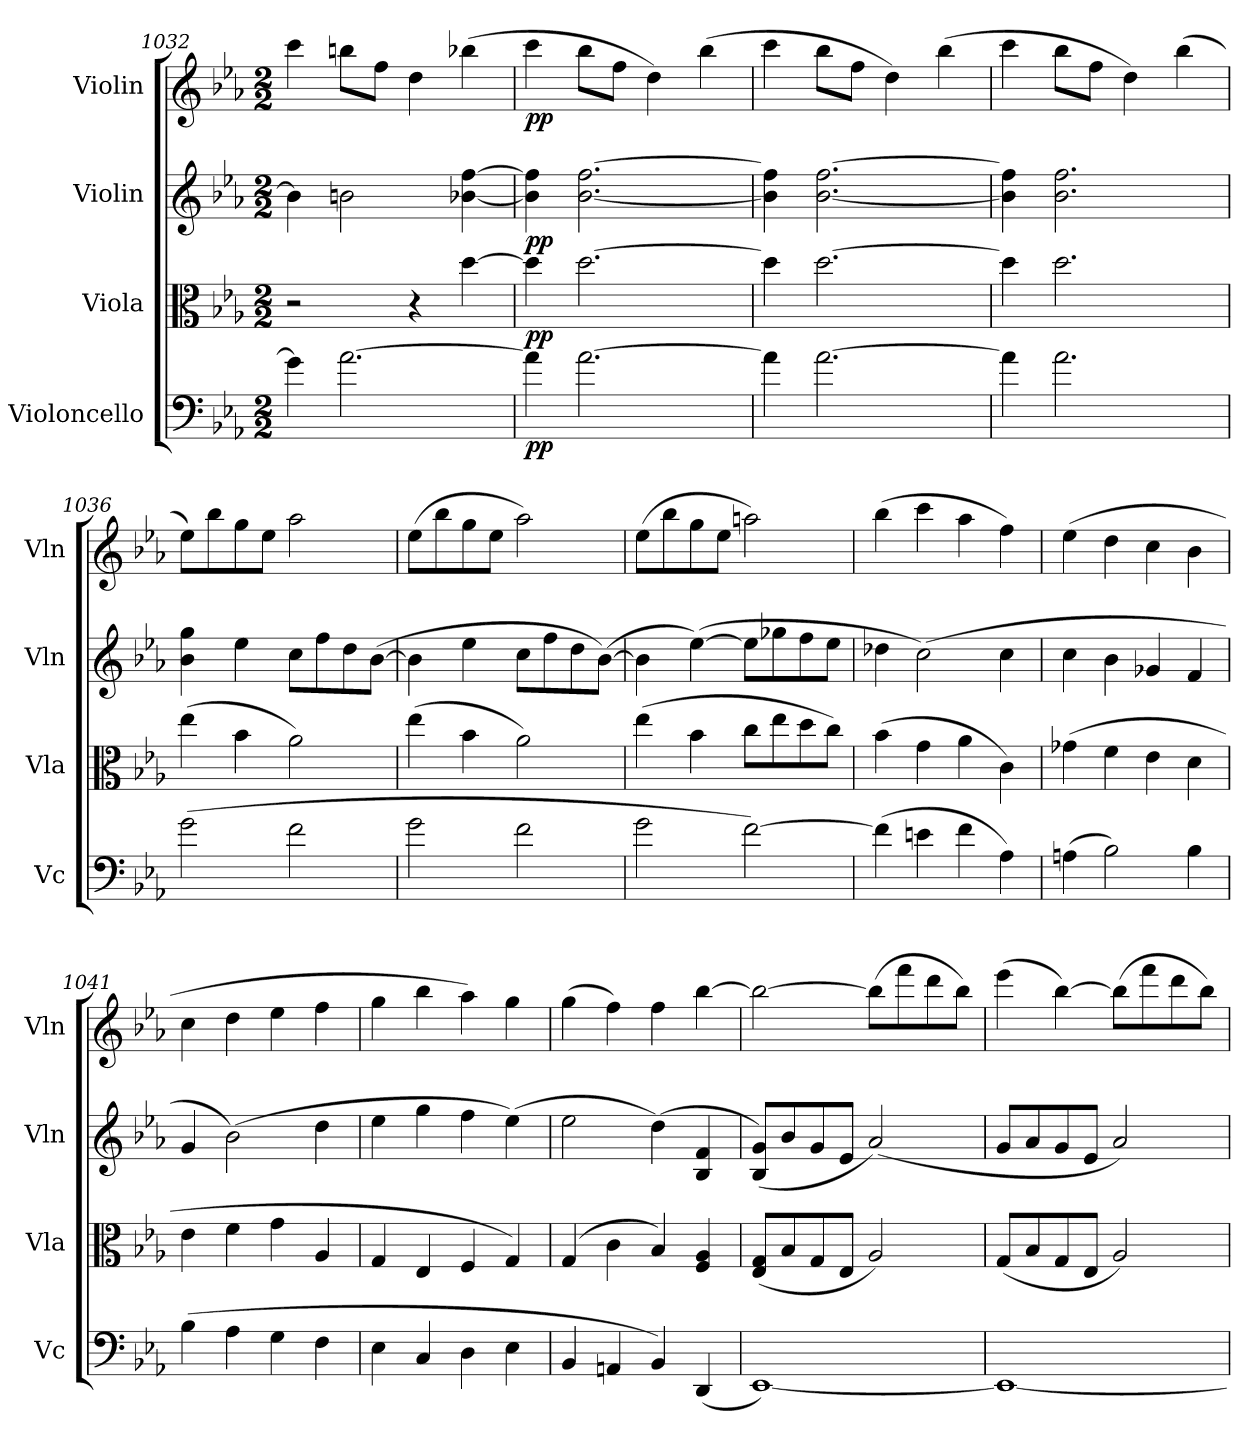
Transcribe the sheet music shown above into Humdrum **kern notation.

**kern	**dynam	**kern	**dynam	**kern	**dynam	**kern	**dynam
*part4	*part4	*part3	*part3	*part2	*part2	*part1	*part1
*staff4	*staff4	*staff3	*staff3	*staff2	*staff2	*staff1	*staff1
*I"Violoncello	*	*I"Viola	*	*I"Violin	*	*I"Violin	*
*I'Vc	*	*I'Vla	*	*I'Vln	*	*I'Vln	*
*clefF4	*	*clefC3	*	*clefG2	*	*clefG2	*
*k[b-e-a-]	*	*k[b-e-a-]	*	*k[b-e-a-]	*	*k[b-e-a-]	*
*E-:	*	*E-:	*	*E-:	*	*E-:	*
*M2/2	*	*M2/2	*	*M2/2	*	*M2/2	*
=1032	=1032	=1032	=1032	=1032	=1032	=1032	=1032
4g]	.	2r	.	4b]	.	4ccc	.
[2.a-	.	.	.	2bn	.	8bbn\L	.
.	.	.	.	.	.	8ff\J	.
.	.	4r	.	.	.	4dd	.
.	.	[4dd	.	[4b-X [4ff	.	(4bb-X	.
=1033	=1033	=1033	=1033	=1033	=1033	=1033	=1033
4a-]	pp	4dd]	pp	4b-] 4ff]	pp	4ccc	pp
[2.a-	.	[2.dd	.	[2.b- [2.ff	.	8bb-\L	.
.	.	.	.	.	.	8ff\J	.
.	.	.	.	.	.	4dd)	.
.	.	.	.	.	.	(4bb-	.
=1034	=1034	=1034	=1034	=1034	=1034	=1034	=1034
4a-]	.	4dd]	.	4b-] 4ff]	.	4ccc	.
[2.a-	.	[2.dd	.	[2.b- [2.ff	.	8bb-\L	.
.	.	.	.	.	.	8ff\J	.
.	.	.	.	.	.	4dd)	.
.	.	.	.	.	.	(4bb-	.
=1035	=1035	=1035	=1035	=1035	=1035	=1035	=1035
4a-]	.	4dd]	.	4b-] 4ff]	.	4ccc	.
2.a-	.	2.dd	.	2.b- 2.ff	.	8bb-\L	.
.	.	.	.	.	.	8ff\J	.
.	.	.	.	.	.	4dd)	.
.	.	.	.	.	.	(4bb-	.
=1036	=1036	=1036	=1036	=1036	=1036	=1036	=1036
(2g	.	(4ee-	.	4b- 4gg	.	8ee-\L)	.
.	.	.	.	.	.	8bb-\	.
.	.	4b-	.	4ee-	.	8gg\	.
.	.	.	.	.	.	8ee-\J	.
2f	.	2a-)	.	8cc\L	.	2aa-	.
.	.	.	.	8ff\	.	.	.
.	.	.	.	8dd\	.	.	.
.	.	.	.	([8b-\J	.	.	.
=1037	=1037	=1037	=1037	=1037	=1037	=1037	=1037
2g	.	(4ee-	.	4b-]	.	(8ee-\L	.
.	.	.	.	.	.	8bb-\	.
.	.	4b-	.	4ee-	.	8gg\	.
.	.	.	.	.	.	8ee-\J	.
2f	.	2a-)	.	8cc\L	.	2aa-)	.
.	.	.	.	8ff\	.	.	.
.	.	.	.	8dd\	.	.	.
.	.	.	.	([8b-\J)	.	.	.
=1038	=1038	=1038	=1038	=1038	=1038	=1038	=1038
2g	.	(4ee-	.	4b-]	.	(8ee-\L	.
.	.	.	.	.	.	8bb-\	.
.	.	4b-	.	([4ee-)	.	8gg\	.
.	.	.	.	.	.	8ee-\J	.
[2f)	.	8cc\L	.	8ee-\L]	.	2aan)	.
.	.	8ee-\	.	8gg-X\	.	.	.
.	.	8dd\	.	8ff\	.	.	.
.	.	8cc\J)	.	8ee-\J	.	.	.
=1039	=1039	=1039	=1039	=1039	=1039	=1039	=1039
(4f]	.	(4b-	.	4dd-X	.	(4bb-	.
4en	.	4g	.	(2cc)	.	4ccc	.
4f	.	4a-	.	.	.	4aa-	.
4A-)	.	4c)	.	4cc	.	4ff)	.
=1040	=1040	=1040	=1040	=1040	=1040	=1040	=1040
(4An	.	(4g-X	.	4cc	.	(4ee-	.
2B-)	.	4f	.	4b-	.	4dd	.
.	.	4e-	.	4g-X	.	4cc	.
4B-	.	4d	.	4f	.	4b-	.
=1041	=1041	=1041	=1041	=1041	=1041	=1041	=1041
(4B-	.	4e-	.	4g	.	4cc	.
4A-	.	4f	.	(2b-)	.	4dd	.
4G	.	4g	.	.	.	4ee-	.
4F	.	4A-	.	4dd	.	4ff	.
=1042	=1042	=1042	=1042	=1042	=1042	=1042	=1042
4E-	.	4G	.	4ee-	.	4gg	.
4C	.	4E-	.	4gg	.	4bb-	.
4D	.	4F	.	4ff	.	4aa-)	.
4E-	.	4G)	.	(4ee-)	.	4gg	.
=1043	=1043	=1043	=1043	=1043	=1043	=1043	=1043
4BB-	.	(4G	.	2ee-	.	(4gg	.
4AAn	.	4c	.	.	.	4ff)	.
4BB-)	.	4B-)	.	(4dd)	.	4ff	.
(4DD	.	4F 4A-	.	4B- 4f	.	[4bb-	.
=1044	=1044	=1044	=1044	=1044	=1044	=1044	=1044
[1EE-)	.	(8E-/ 8G/L	.	(8B-/ 8g/L)	.	2bb-_	.
.	.	8B-/	.	8b-/	.	.	.
.	.	8G/	.	8g/	.	.	.
.	.	8E-/J	.	8e-/J	.	.	.
.	.	2A-)	.	(2a-)	.	(8bb-\L]	.
.	.	.	.	.	.	8fff\	.
.	.	.	.	.	.	8ddd\	.
.	.	.	.	.	.	8bb-\J)	.
=1045	=1045	=1045	=1045	=1045	=1045	=1045	=1045
1EE-_	.	(8G/L	.	8g/L	.	(4eee-	.
.	.	8B-/	.	8a-/	.	.	.
.	.	8G/	.	8g/	.	[4bb-)	.
.	.	8E-/J	.	8e-/J	.	.	.
.	.	2A-)	.	2a-)	.	(8bb-\L]	.
.	.	.	.	.	.	8fff\	.
.	.	.	.	.	.	8ddd\	.
.	.	.	.	.	.	8bb-\J)	.
=	=	=	=	=	=	=	=
*-	*-	*-	*-	*-	*-	*-	*-
